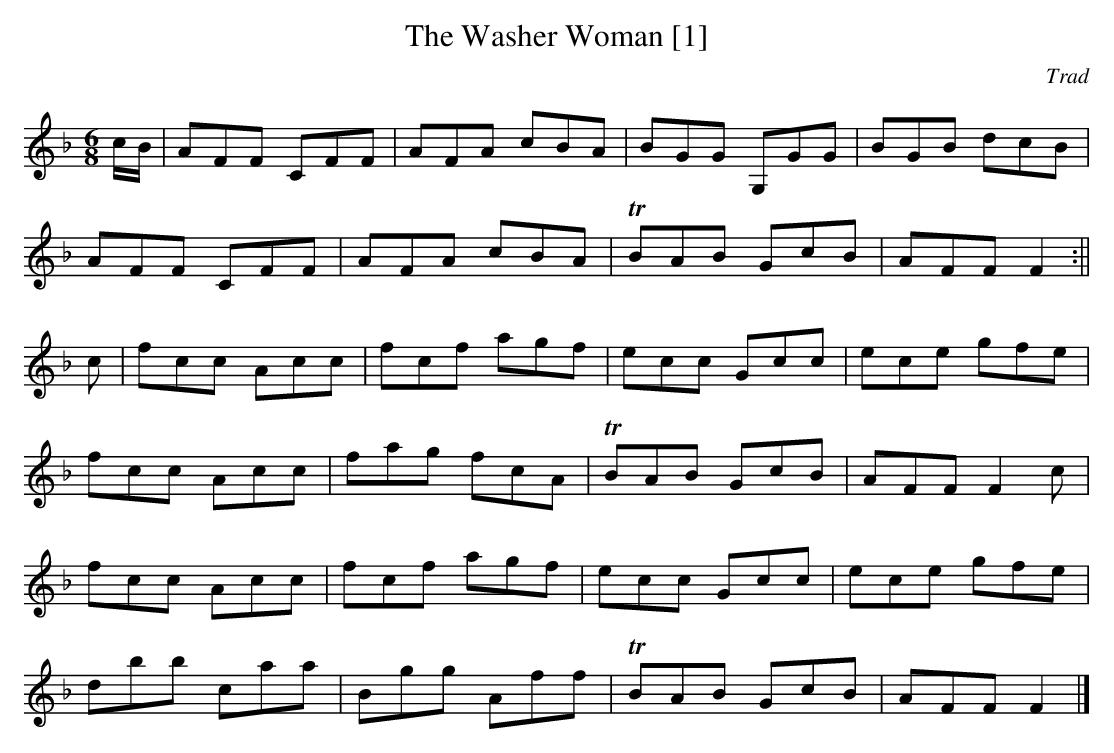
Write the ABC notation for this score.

X:1
T:The Washer Woman [1]
C:Trad
L:1/8
M:6/8
K:F
c/B/ | AFF CFF | AFA cBA | BGG G,GG | BGB dcB |
AFF CFF | AFA cBA | TBAB GcB | AFF F2 :||
c|fcc Acc | fcf agf | ecc Gcc | ece gfe |
fcc Acc | fag fcA |TBAB GcB |AFF F2c |
fcc Acc | fcf agf | ecc Gcc | ece gfe |
dbb caa | Bgg Aff | TBAB GcB | AFF F2 |]
